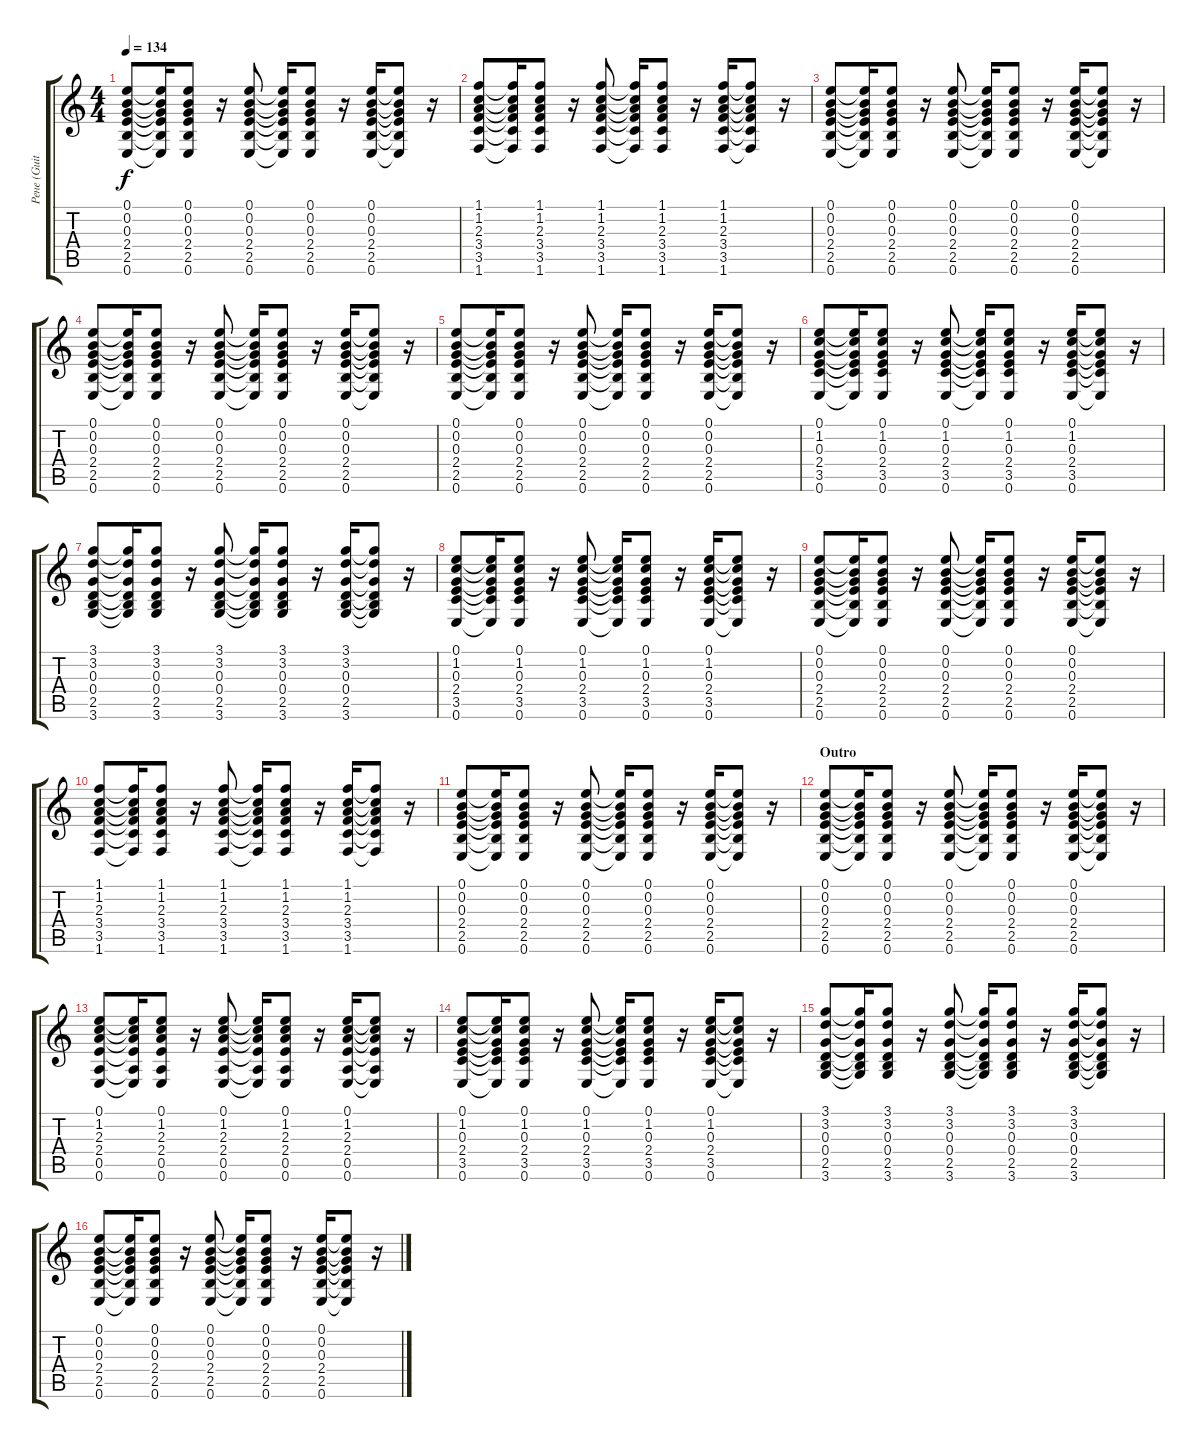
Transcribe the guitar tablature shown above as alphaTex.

\track ("Рене (Guitar 2)" "Рене (Guit") {instrument acousticguitarsteel}
\staff {score tabs}
\tuning (E4 B3 G3 D3 A2 E2) {hide}
\ts (4 4)
\tempo 134
\clef g2
\ks c
(0.1 0.2 0.3 2.4 2.5 0.6).8{dy f} (0.1{t} 0.2{t} 0.3{t} 2.4{t} 2.5{t} 0.6{t}).16 (0.1 0.2 0.3 2.4 2.5 0.6).8 r.16 (0.1 0.2 0.3 2.4 2.5 0.6).8 (0.1{t} 0.2{t} 0.3{t} 2.4{t} 2.5{t} 0.6{t}).16 (0.1 0.2 0.3 2.4 2.5 0.6).8 r.16 (0.1 0.2 0.3 2.4 2.5 0.6).16 (0.1{t} 0.2{t} 0.3{t} 2.4{t} 2.5{t} 0.6{t}).8 r.16 |
(1.1 1.2 2.3 3.4 3.5 1.6).8 (1.1{t} 1.2{t} 2.3{t} 3.4{t} 3.5{t} 1.6{t}).16 (1.1 1.2 2.3 3.4 3.5 1.6).8 r.16 (1.1 1.2 2.3 3.4 3.5 1.6).8 (1.1{t} 1.2{t} 2.3{t} 3.4{t} 3.5{t} 1.6{t}).16 (1.1 1.2 2.3 3.4 3.5 1.6).8 r.16 (1.1 1.2 2.3 3.4 3.5 1.6).16 (1.1{t} 1.2{t} 2.3{t} 3.4{t} 3.5{t} 1.6{t}).8 r.16 |
(0.1 0.2 0.3 2.4 2.5 0.6).8 (0.1{t} 0.2{t} 0.3{t} 2.4{t} 2.5{t} 0.6{t}).16 (0.1 0.2 0.3 2.4 2.5 0.6).8 r.16 (0.1 0.2 0.3 2.4 2.5 0.6).8 (0.1{t} 0.2{t} 0.3{t} 2.4{t} 2.5{t} 0.6{t}).16 (0.1 0.2 0.3 2.4 2.5 0.6).8 r.16 (0.1 0.2 0.3 2.4 2.5 0.6).16 (0.1{t} 0.2{t} 0.3{t} 2.4{t} 2.5{t} 0.6{t}).8 r.16 |
(0.1 0.2 0.3 2.4 2.5 0.6).8 (0.1{t} 0.2{t} 0.3{t} 2.4{t} 2.5{t} 0.6{t}).16 (0.1 0.2 0.3 2.4 2.5 0.6).8 r.16 (0.1 0.2 0.3 2.4 2.5 0.6).8 (0.1{t} 0.2{t} 0.3{t} 2.4{t} 2.5{t} 0.6{t}).16 (0.1 0.2 0.3 2.4 2.5 0.6).8 r.16 (0.1 0.2 0.3 2.4 2.5 0.6).16 (0.1{t} 0.2{t} 0.3{t} 2.4{t} 2.5{t} 0.6{t}).8 r.16 |
(0.1 0.2 0.3 2.4 2.5 0.6).8 (0.1{t} 0.2{t} 0.3{t} 2.4{t} 2.5{t} 0.6{t}).16 (0.1 0.2 0.3 2.4 2.5 0.6).8 r.16 (0.1 0.2 0.3 2.4 2.5 0.6).8 (0.1{t} 0.2{t} 0.3{t} 2.4{t} 2.5{t} 0.6{t}).16 (0.1 0.2 0.3 2.4 2.5 0.6).8 r.16 (0.1 0.2 0.3 2.4 2.5 0.6).16 (0.1{t} 0.2{t} 0.3{t} 2.4{t} 2.5{t} 0.6{t}).8 r.16 |
(0.1 1.2 0.3 2.4 3.5 0.6).8 (0.1{t} 1.2{t} 0.3{t} 2.4{t} 3.5{t} 0.6{t}).16 (0.1 1.2 0.3 2.4 3.5 0.6).8 r.16 (0.1 1.2 0.3 2.4 3.5 0.6).8 (0.1{t} 1.2{t} 0.3{t} 2.4{t} 3.5{t} 0.6{t}).16 (0.1 1.2 0.3 2.4 3.5 0.6).8 r.16 (0.1 1.2 0.3 2.4 3.5 0.6).16 (0.1{t} 1.2{t} 0.3{t} 2.4{t} 3.5{t} 0.6{t}).8 r.16 |
(3.1 3.2 0.3 0.4 2.5 3.6).8 (3.1{t} 3.2{t} 0.3{t} 0.4{t} 2.5{t} 3.6{t}).16 (3.1 3.2 0.3 0.4 2.5 3.6).8 r.16 (3.1 3.2 0.3 0.4 2.5 3.6).8 (3.1{t} 3.2{t} 0.3{t} 0.4{t} 2.5{t} 3.6{t}).16 (3.1 3.2 0.3 0.4 2.5 3.6).8 r.16 (3.1 3.2 0.3 0.4 2.5 3.6).16 (3.1{t} 3.2{t} 0.3{t} 0.4{t} 2.5{t} 3.6{t}).8 r.16 |
(0.1 1.2 0.3 2.4 3.5 0.6).8 (0.1{t} 1.2{t} 0.3{t} 2.4{t} 3.5{t} 0.6{t}).16 (0.1 1.2 0.3 2.4 3.5 0.6).8 r.16 (0.1 1.2 0.3 2.4 3.5 0.6).8 (0.1{t} 1.2{t} 0.3{t} 2.4{t} 3.5{t} 0.6{t}).16 (0.1 1.2 0.3 2.4 3.5 0.6).8 r.16 (0.1 1.2 0.3 2.4 3.5 0.6).16 (0.1{t} 1.2{t} 0.3{t} 2.4{t} 3.5{t} 0.6{t}).8 r.16 |
(0.1 0.2 0.3 2.4 2.5 0.6).8 (0.1{t} 0.2{t} 0.3{t} 2.4{t} 2.5{t} 0.6{t}).16 (0.1 0.2 0.3 2.4 2.5 0.6).8 r.16 (0.1 0.2 0.3 2.4 2.5 0.6).8 (0.1{t} 0.2{t} 0.3{t} 2.4{t} 2.5{t} 0.6{t}).16 (0.1 0.2 0.3 2.4 2.5 0.6).8 r.16 (0.1 0.2 0.3 2.4 2.5 0.6).16 (0.1{t} 0.2{t} 0.3{t} 2.4{t} 2.5{t} 0.6{t}).8 r.16 |
(1.1 1.2 2.3 3.4 3.5 1.6).8 (1.1{t} 1.2{t} 2.3{t} 3.4{t} 3.5{t} 1.6{t}).16 (1.1 1.2 2.3 3.4 3.5 1.6).8 r.16 (1.1 1.2 2.3 3.4 3.5 1.6).8 (1.1{t} 1.2{t} 2.3{t} 3.4{t} 3.5{t} 1.6{t}).16 (1.1 1.2 2.3 3.4 3.5 1.6).8 r.16 (1.1 1.2 2.3 3.4 3.5 1.6).16 (1.1{t} 1.2{t} 2.3{t} 3.4{t} 3.5{t} 1.6{t}).8 r.16 |
(0.1 0.2 0.3 2.4 2.5 0.6).8 (0.1{t} 0.2{t} 0.3{t} 2.4{t} 2.5{t} 0.6{t}).16 (0.1 0.2 0.3 2.4 2.5 0.6).8 r.16 (0.1 0.2 0.3 2.4 2.5 0.6).8 (0.1{t} 0.2{t} 0.3{t} 2.4{t} 2.5{t} 0.6{t}).16 (0.1 0.2 0.3 2.4 2.5 0.6).8 r.16 (0.1 0.2 0.3 2.4 2.5 0.6).16 (0.1{t} 0.2{t} 0.3{t} 2.4{t} 2.5{t} 0.6{t}).8 r.16 |
\section ("" "Outro")
(0.1 0.2 0.3 2.4 2.5 0.6).8 (0.1{t} 0.2{t} 0.3{t} 2.4{t} 2.5{t} 0.6{t}).16 (0.1 0.2 0.3 2.4 2.5 0.6).8 r.16 (0.1 0.2 0.3 2.4 2.5 0.6).8 (0.1{t} 0.2{t} 0.3{t} 2.4{t} 2.5{t} 0.6{t}).16 (0.1 0.2 0.3 2.4 2.5 0.6).8 r.16 (0.1 0.2 0.3 2.4 2.5 0.6).16 (0.1{t} 0.2{t} 0.3{t} 2.4{t} 2.5{t} 0.6{t}).8 r.16 |
(0.1 1.2 2.3 2.4 0.5 0.6).8 (0.1{t} 1.2{t} 2.3{t} 2.4{t} 0.5{t} 0.6{t}).16 (0.1 1.2 2.3 2.4 0.5 0.6).8 r.16 (0.1 1.2 2.3 2.4 0.5 0.6).8 (0.1{t} 1.2{t} 2.3{t} 2.4{t} 0.5{t} 0.6{t}).16 (0.1 1.2 2.3 2.4 0.5 0.6).8 r.16 (0.1 1.2 2.3 2.4 0.5 0.6).16 (0.1{t} 1.2{t} 2.3{t} 2.4{t} 0.5{t} 0.6{t}).8 r.16 |
(0.1 1.2 0.3 2.4 3.5 0.6).8 (0.1{t} 1.2{t} 0.3{t} 2.4{t} 3.5{t} 0.6{t}).16 (0.1 1.2 0.3 2.4 3.5 0.6).8 r.16 (0.1 1.2 0.3 2.4 3.5 0.6).8 (0.1{t} 1.2{t} 0.3{t} 2.4{t} 3.5{t} 0.6{t}).16 (0.1 1.2 0.3 2.4 3.5 0.6).8 r.16 (0.1 1.2 0.3 2.4 3.5 0.6).16 (0.1{t} 1.2{t} 0.3{t} 2.4{t} 3.5{t} 0.6{t}).8 r.16 |
(3.1 3.2 0.3 0.4 2.5 3.6).8 (3.1{t} 3.2{t} 0.3{t} 0.4{t} 2.5{t} 3.6{t}).16 (3.1 3.2 0.3 0.4 2.5 3.6).8 r.16 (3.1 3.2 0.3 0.4 2.5 3.6).8 (3.1{t} 3.2{t} 0.3{t} 0.4{t} 2.5{t} 3.6{t}).16 (3.1 3.2 0.3 0.4 2.5 3.6).8 r.16 (3.1 3.2 0.3 0.4 2.5 3.6).16 (3.1{t} 3.2{t} 0.3{t} 0.4{t} 2.5{t} 3.6{t}).8 r.16 |
(0.1 0.2 0.3 2.4 2.5 0.6).8 (0.1{t} 0.2{t} 0.3{t} 2.4{t} 2.5{t} 0.6{t}).16 (0.1 0.2 0.3 2.4 2.5 0.6).8 r.16 (0.1 0.2 0.3 2.4 2.5 0.6).8 (0.1{t} 0.2{t} 0.3{t} 2.4{t} 2.5{t} 0.6{t}).16 (0.1 0.2 0.3 2.4 2.5 0.6).8 r.16 (0.1 0.2 0.3 2.4 2.5 0.6).16 (0.1{t} 0.2{t} 0.3{t} 2.4{t} 2.5{t} 0.6{t}).8 r.16
